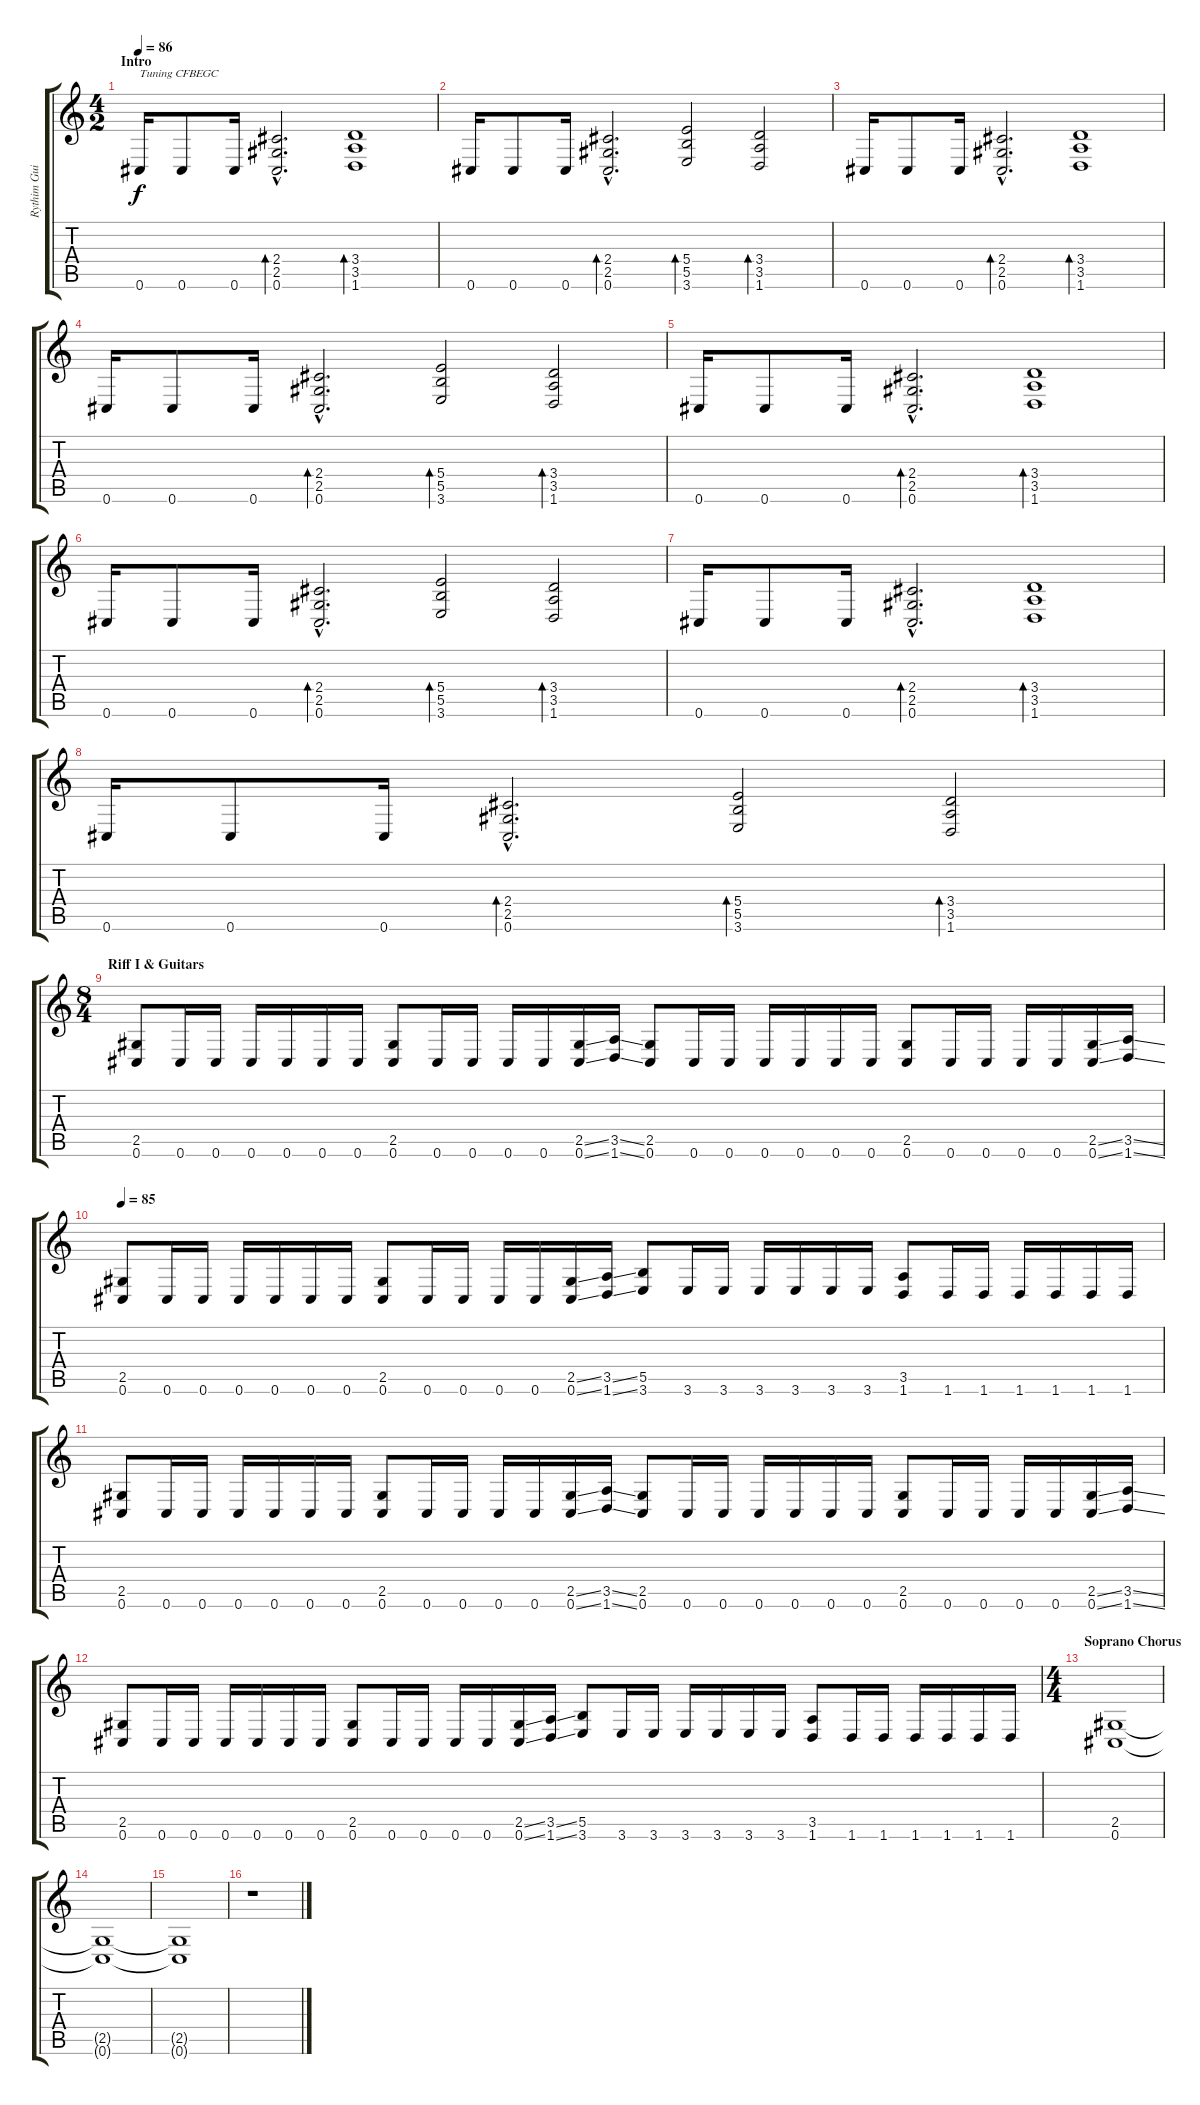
\track ("Rythim Guitar" "Rythim Gui") {instrument distortionguitar}
\staff {score tabs}
\tuning (Db4 Ab3 E3 B2 Gb2 Db2) {hide}
\ts (4 2)
\section ("" "Intro")
\tempo 86
\clef g2
\ks c
0.6.16{txt "Tuning CFBEGC" dy f instrument distortionguitar} 0.6.8 0.6.16 (2.4{hac} 2.5{hac} 0.6{hac}).2{d bd 120} (3.4 3.5 1.6).1{bd 240} |
0.6.16 0.6.8 0.6.16 (2.4{hac} 2.5{hac} 0.6{hac}).2{d bd 120} (5.4 5.5 3.6).2{bd 240} (3.4 3.5 1.6).2{bd 240} |
0.6.16 0.6.8 0.6.16 (2.4{hac} 2.5{hac} 0.6{hac}).2{d bd 120} (3.4 3.5 1.6).1{bd 240} |
0.6.16 0.6.8 0.6.16 (2.4{hac} 2.5{hac} 0.6{hac}).2{d bd 120} (5.4 5.5 3.6).2{bd 240} (3.4 3.5 1.6).2{bd 240} |
0.6.16 0.6.8 0.6.16 (2.4{hac} 2.5{hac} 0.6{hac}).2{d bd 120} (3.4 3.5 1.6).1{bd 240} |
0.6.16 0.6.8 0.6.16 (2.4{hac} 2.5{hac} 0.6{hac}).2{d bd 120} (5.4 5.5 3.6).2{bd 240} (3.4 3.5 1.6).2{bd 240} |
0.6.16 0.6.8 0.6.16 (2.4{hac} 2.5{hac} 0.6{hac}).2{d bd 120} (3.4 3.5 1.6).1{bd 240} |
0.6.16 0.6.8 0.6.16 (2.4{hac} 2.5{hac} 0.6{hac}).2{d bd 120} (5.4 5.5 3.6).2{bd 240} (3.4 3.5 1.6).2{bd 240} |
\ts (8 4)
\section ("" "Riff I & Guitars")
(2.5 0.6).8{volume 13} 0.6.16 0.6.16 0.6.16 0.6.16 0.6.16 0.6.16 (2.5 0.6).8 0.6.16 0.6.16 0.6.16 0.6.16 (2.5{ss} 0.6{ss}).16 (3.5{ss} 1.6{ss}).16 (2.5 0.6).8 0.6.16 0.6.16 0.6.16 0.6.16 0.6.16 0.6.16 (2.5 0.6).8 0.6.16 0.6.16 0.6.16 0.6.16 (2.5{ss} 0.6{ss}).16 (3.5{ss} 1.6{ss}).16 |
\tempo 85
(2.5 0.6).8 0.6.16 0.6.16 0.6.16 0.6.16 0.6.16 0.6.16 (2.5 0.6).8 0.6.16 0.6.16 0.6.16 0.6.16 (2.5{ss} 0.6{ss}).16 (3.5{ss} 1.6{ss}).16 (5.5 3.6).8 3.6.16 3.6.16 3.6.16 3.6.16 3.6.16 3.6.16 (3.5 1.6).8 1.6.16 1.6.16 1.6.16 1.6.16 1.6.16 1.6.16 |
(2.5 0.6).8 0.6.16 0.6.16 0.6.16 0.6.16 0.6.16 0.6.16 (2.5 0.6).8 0.6.16 0.6.16 0.6.16 0.6.16 (2.5{ss} 0.6{ss}).16 (3.5{ss} 1.6{ss}).16 (2.5 0.6).8 0.6.16 0.6.16 0.6.16 0.6.16 0.6.16 0.6.16 (2.5 0.6).8 0.6.16 0.6.16 0.6.16 0.6.16 (2.5{ss} 0.6{ss}).16 (3.5{ss} 1.6{ss}).16 |
(2.5 0.6).8 0.6.16 0.6.16 0.6.16 0.6.16 0.6.16 0.6.16 (2.5 0.6).8 0.6.16 0.6.16 0.6.16 0.6.16 (2.5{ss} 0.6{ss}).16 (3.5{ss} 1.6{ss}).16 (5.5 3.6).8 3.6.16 3.6.16 3.6.16 3.6.16 3.6.16 3.6.16 (3.5 1.6).8 1.6.16 1.6.16 1.6.16 1.6.16 1.6.16 1.6.16 |
\ts (4 4)
\section ("" "Soprano Chorus")
(2.5 0.6).1{volume 0} |
(2.5{t} 0.6{t}).1 |
(2.5{t} 0.6{t}).1 |
r.1
